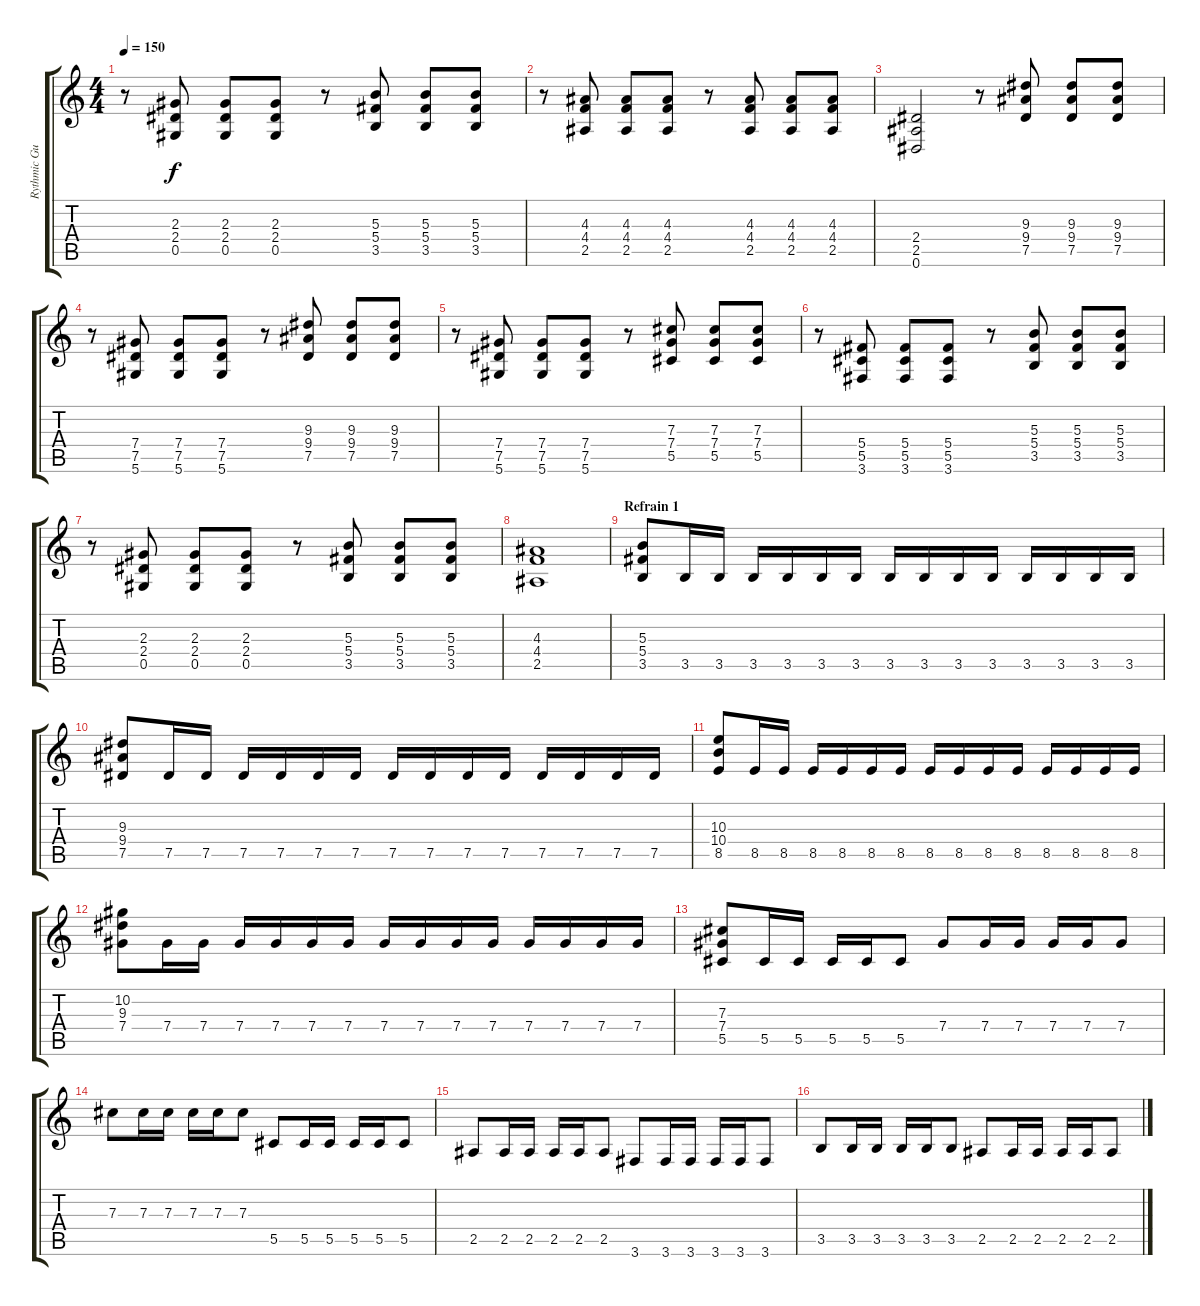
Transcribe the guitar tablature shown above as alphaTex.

\track ("Rythmic Guitar (Jose A. Garrido)" "Rythmic Gu") {instrument distortionguitar}
\staff {score tabs}
\tuning (Eb4 Bb3 Gb3 Db3 Ab2 Eb2) {hide}
\ts (4 4)
\tempo 150
\clef g2
\ks c
r.8{dy f} (2.3 2.4 0.5).8 (2.3 2.4 0.5).8 (2.3 2.4 0.5).8 r.8 (5.3 5.4 3.5).8 (5.3 5.4 3.5).8 (5.3 5.4 3.5).8 |
r.8 (4.3 4.4 2.5).8 (4.3 4.4 2.5).8 (4.3 4.4 2.5).8 r.8 (4.3 4.4 2.5).8 (4.3 4.4 2.5).8 (4.3 4.4 2.5).8 |
(2.4 2.5 0.6).2 r.8 (9.3 9.4 7.5).8 (9.3 9.4 7.5).8 (9.3 9.4 7.5).8 |
r.8 (7.4 7.5 5.6).8 (7.4 7.5 5.6).8 (7.4 7.5 5.6).8 r.8 (9.3 9.4 7.5).8 (9.3 9.4 7.5).8 (9.3 9.4 7.5).8 |
r.8 (7.4 7.5 5.6).8 (7.4 7.5 5.6).8 (7.4 7.5 5.6).8 r.8 (7.3 7.4 5.5).8 (7.3 7.4 5.5).8 (7.3 7.4 5.5).8 |
r.8 (5.4 5.5 3.6).8 (5.4 5.5 3.6).8 (5.4 5.5 3.6).8 r.8 (5.3 5.4 3.5).8 (5.3 5.4 3.5).8 (5.3 5.4 3.5).8 |
r.8 (2.3 2.4 0.5).8 (2.3 2.4 0.5).8 (2.3 2.4 0.5).8 r.8 (5.3 5.4 3.5).8 (5.3 5.4 3.5).8 (5.3 5.4 3.5).8 |
(4.3 4.4 2.5).1 |
\section ("" "Refrain 1")
(5.3 5.4 3.5).8 3.5.16 3.5.16 3.5.16 3.5.16 3.5.16 3.5.16 3.5.16 3.5.16 3.5.16 3.5.16 3.5.16 3.5.16 3.5.16 3.5.16 |
(9.3 9.4 7.5).8 7.5.16 7.5.16 7.5.16 7.5.16 7.5.16 7.5.16 7.5.16 7.5.16 7.5.16 7.5.16 7.5.16 7.5.16 7.5.16 7.5.16 |
(10.3 10.4 8.5).8 8.5.16 8.5.16 8.5.16 8.5.16 8.5.16 8.5.16 8.5.16 8.5.16 8.5.16 8.5.16 8.5.16 8.5.16 8.5.16 8.5.16 |
(10.2 9.3 7.4).8 7.4.16 7.4.16 7.4.16 7.4.16 7.4.16 7.4.16 7.4.16 7.4.16 7.4.16 7.4.16 7.4.16 7.4.16 7.4.16 7.4.16 |
(7.3 7.4 5.5).8 5.5.16 5.5.16 5.5.16 5.5.16 5.5.8 7.4.8 7.4.16 7.4.16 7.4.16 7.4.16 7.4.8 |
7.3.8 7.3.16 7.3.16 7.3.16 7.3.16 7.3.8 5.5.8 5.5.16 5.5.16 5.5.16 5.5.16 5.5.8 |
2.5.8 2.5.16 2.5.16 2.5.16 2.5.16 2.5.8 3.6.8 3.6.16 3.6.16 3.6.16 3.6.16 3.6.8 |
3.5.8 3.5.16 3.5.16 3.5.16 3.5.16 3.5.8 2.5.8 2.5.16 2.5.16 2.5.16 2.5.16 2.5.8
